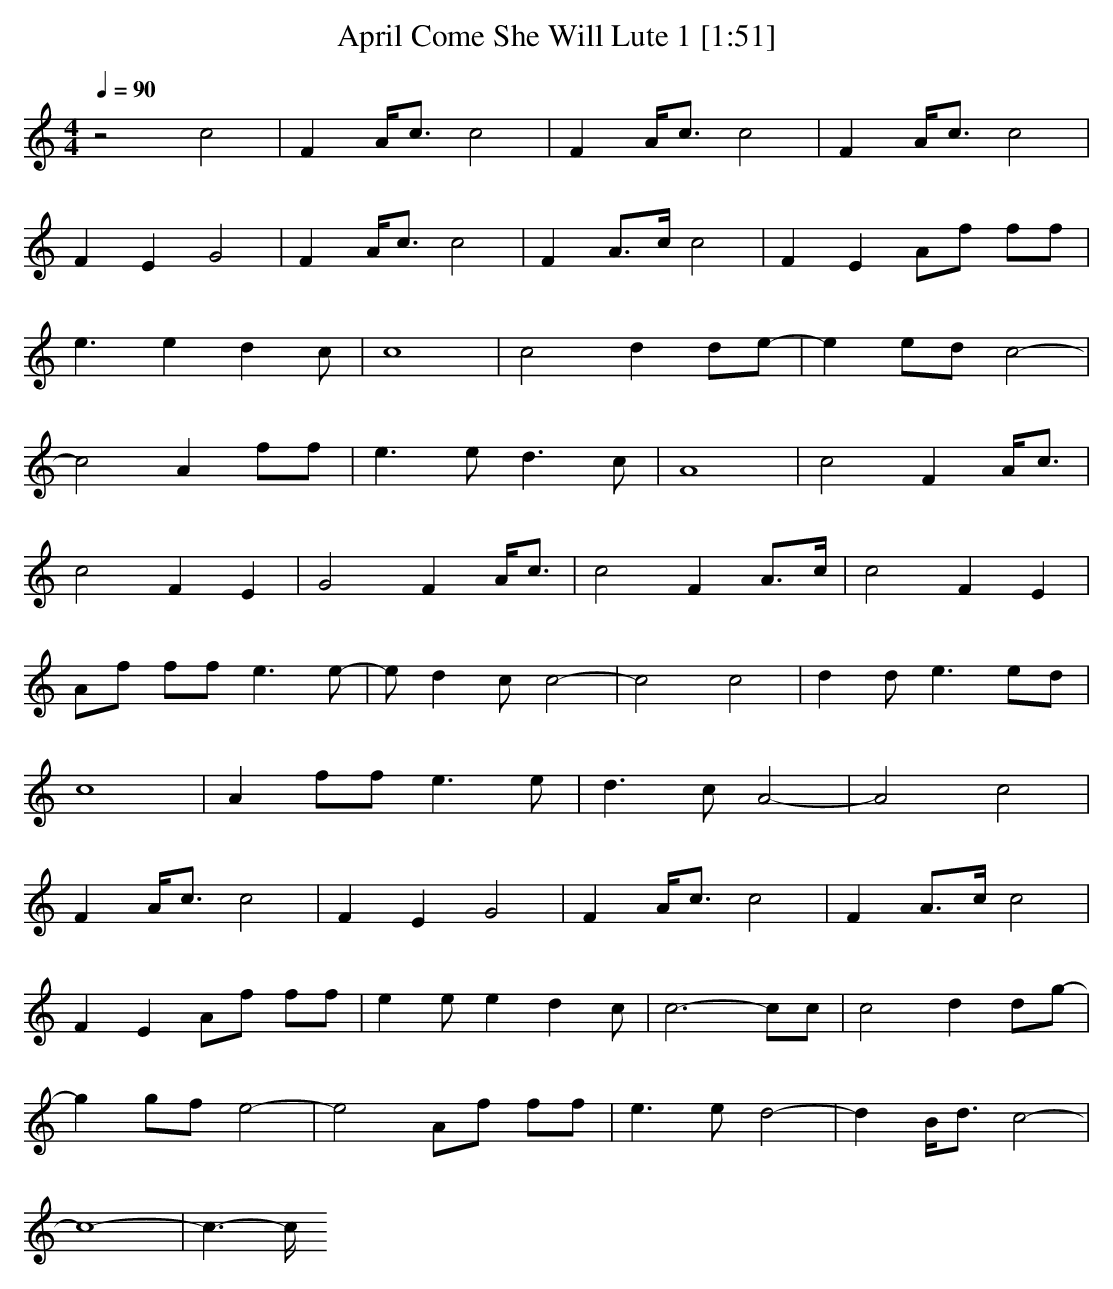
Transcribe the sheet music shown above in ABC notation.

X:1
T: April Come She Will Lute 1 [1:51]
M:4/4
L:1/8
Q:1/4=90
K:C
z4 c4|F2 A/2c3/2 c4|F2 A/2c3/2 c4|F2 A/2c3/2 c4|
F2 E2 G4|F2 A/2c3/2 c4|F2 A3/2c/2 c4|F2 E2 Af ff|
e3e2d2c|c8|c4 d2 de-|e2 ed c4-|
c4 A2 ff|e3e d3c|A8|c4 F2 A/2c3/2|
c4 F2 E2|G4 F2 A/2c3/2|c4 F2 A3/2c/2|c4 F2 E2|
Af ff e3e-|ed2c c4-|c4 c4|d2 de3 ed|
c8|A2 ff e3e|d3c A4-|A4 c4|
F2 A/2c3/2 c4|F2 E2 G4|F2 A/2c3/2 c4|F2 A3/2c/2 c4|
F2 E2 Af ff|e2 ee2d2c|c6- cc|c4 d2 dg-|
g2 gf e4-|e4 Af ff|e3e d4-|d2 B/2d3/2 c4-|
c8-|c3-c/2
